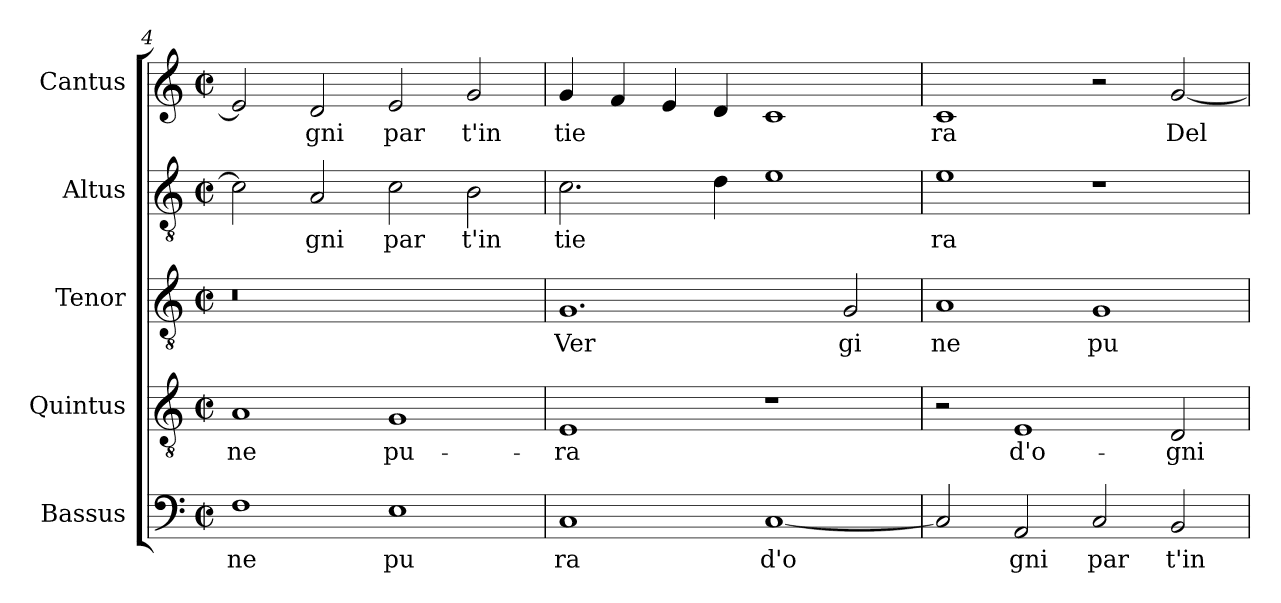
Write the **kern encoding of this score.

**kern	**text	**kern	**text	**kern	**text	**kern	**text	**kern	**text
*part5	*part5	*part4	*part4	*part3	*part3	*part2	*part2	*part1	*part1
*staff5	*staff5	*staff4	*staff4	*staff3	*staff3	*staff2	*staff2	*staff1	*staff1
*I"Bassus	*	*I"Quintus	*	*I"Tenor	*	*I"Altus	*	*I"Cantus	*
*clefF4	*	*clefGv2	*	*clefGv2	*	*clefGv2	*	*clefG2	*
*k[]	*	*k[]	*	*k[]	*	*k[]	*	*k[]	*
*C:	*	*C:	*	*C:	*	*C:	*	*C:	*
*M2/2	*	*M2/2	*	*M2/2	*	*M2/2	*	*M2/2	*
*met(c|)	*	*met(c|)	*	*met(c|)	*	*met(c|)	*	*met(c|)	*
=4	=4	=4	=4	=4	=4	=4	=4	=4	=4
!	!LO:LY:b:cj	!	!LO:LY:b:cj	!	!	!	!LO:LY:b:cj	!	!LO:LY:b:cj
1F	ne	1A	-ne	0r	.	2c\]	.	2e/]	.
!	!	!	!	!	!	!	!LO:LY:b:cj	!	!LO:LY:b:cj
.	.	.	.	.	.	2A/	gni	2d/	gni
!	!LO:LY:b:cj	!	!LO:LY:b:cj	!	!	!	!LO:LY:b:cj	!	!LO:LY:b:cj
1E	pu	1G	pu-	.	.	2c\	par	2e/	par
!	!	!	!	!	!	!	!LO:LY:b:cj	!	!LO:LY:b:cj
.	.	.	.	.	.	2B\	t'in	2g/	t'in
=5	=5	=5	=5	=5	=5	=5	=5	=5	=5
!	!LO:LY:b:cj	!	!LO:LY:b:cj	!	!LO:LY:b:cj	!	!LO:LY:b:cj	!	!LO:LY:b:cj
1C	ra	1E	-ra	1.G	Ver	2.c\	tie	4g/	tie
!	!	!	!	!	!	!	!	!	!LO:LY:b:cj
.	.	.	.	.	.	.	.	4f/	.
!	!	!	!	!	!	!	!	!	!LO:LY:b:cj
.	.	.	.	.	.	.	.	4e/	.
!	!	!	!	!	!	!	!LO:LY:b:cj	!	!LO:LY:b:cj
.	.	.	.	.	.	4d\	.	4d/	.
!	!LO:LY:b:cj	!	!	!	!	!	!LO:LY:b:cj	!	!LO:LY:b:cj
[<1C	d'o	1r	.	.	.	1e	.	1c	.
!	!	!	!	!	!LO:LY:b:cj	!	!	!	!
.	.	.	.	2G/	gi	.	.	.	.
=6	=6	=6	=6	=6	=6	=6	=6	=6	=6
!	!LO:LY:b:cj	!	!	!	!LO:LY:b:cj	!	!LO:LY:b:cj	!	!LO:LY:b:cj
2C/]	.	2r	.	1A	ne	1e	ra	1c	ra
!	!LO:LY:b:cj	!	!LO:LY:b:cj	!	!	!	!	!	!
2AA/	gni	1E	d'o-	.	.	.	.	.	.
!	!LO:LY:b:cj	!	!	!	!LO:LY:b:cj	!	!	!	!
2C/	par	.	.	1G	pu	1r	.	2r	.
!	!LO:LY:b:cj	!	!LO:LY:b:cj	!	!	!	!	!	!LO:LY:b:cj
2BB/	t'in	2D/	-gni	.	.	.	.	[<2g/	Del
=	=	=	=	=	=	=	=	=	=
*-	*-	*-	*-	*-	*-	*-	*-	*-	*-
